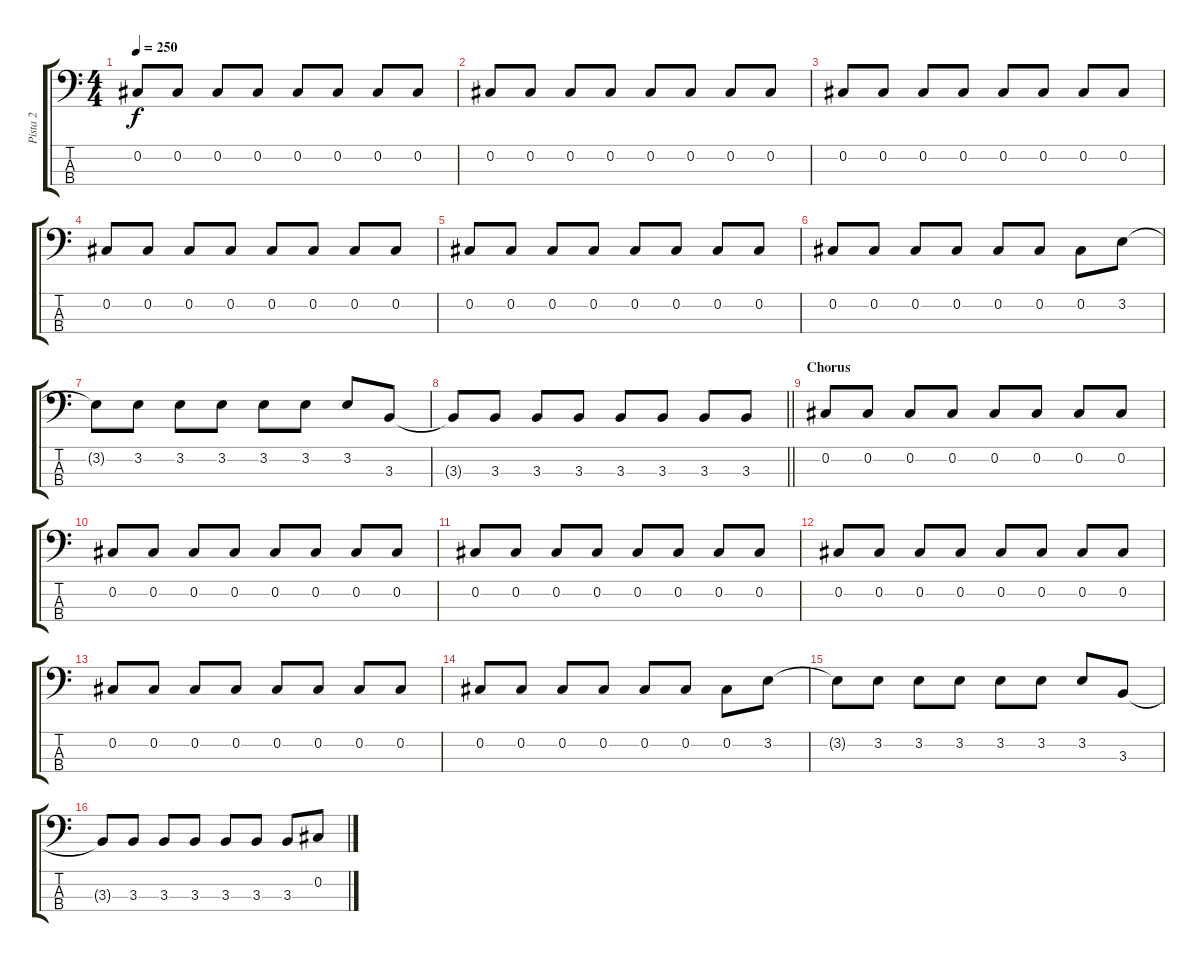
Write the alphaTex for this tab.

\track ("Pista 2" "Pista 2") {instrument electricbasspick}
\staff {score tabs}
\tuning (Gb2 Db2 Ab1 Eb1) {hide}
\ts (4 4)
\tempo 250
\clef f4
\ks c
0.2{t}.8{dy f} 0.2.8 0.2.8 0.2.8 0.2.8 0.2.8 0.2.8 0.2.8 |
0.2.8 0.2.8 0.2.8 0.2.8 0.2.8 0.2.8 0.2.8 0.2.8 |
0.2.8 0.2.8 0.2.8 0.2.8 0.2.8 0.2.8 0.2.8 0.2.8 |
0.2.8 0.2.8 0.2.8 0.2.8 0.2.8 0.2.8 0.2.8 0.2.8 |
0.2.8 0.2.8 0.2.8 0.2.8 0.2.8 0.2.8 0.2.8 0.2.8 |
0.2.8 0.2.8 0.2.8 0.2.8 0.2.8 0.2.8 0.2.8 3.2.8 |
3.2{t}.8 3.2.8 3.2.8 3.2.8 3.2.8 3.2.8 3.2.8 3.3.8 |
\barLineRight lightlight
3.3{t}.8 3.3.8 3.3.8 3.3.8 3.3.8 3.3.8 3.3.8 3.3.8 |
\section ("" "Chorus")
0.2.8 0.2.8 0.2.8 0.2.8 0.2.8 0.2.8 0.2.8 0.2.8 |
0.2.8 0.2.8 0.2.8 0.2.8 0.2.8 0.2.8 0.2.8 0.2.8 |
0.2.8 0.2.8 0.2.8 0.2.8 0.2.8 0.2.8 0.2.8 0.2.8 |
0.2.8 0.2.8 0.2.8 0.2.8 0.2.8 0.2.8 0.2.8 0.2.8 |
0.2.8 0.2.8 0.2.8 0.2.8 0.2.8 0.2.8 0.2.8 0.2.8 |
0.2.8 0.2.8 0.2.8 0.2.8 0.2.8 0.2.8 0.2.8 3.2.8 |
3.2{t}.8 3.2.8 3.2.8 3.2.8 3.2.8 3.2.8 3.2.8 3.3.8 |
3.3{t}.8 3.3.8 3.3.8 3.3.8 3.3.8 3.3.8 3.3.8 0.2.8
